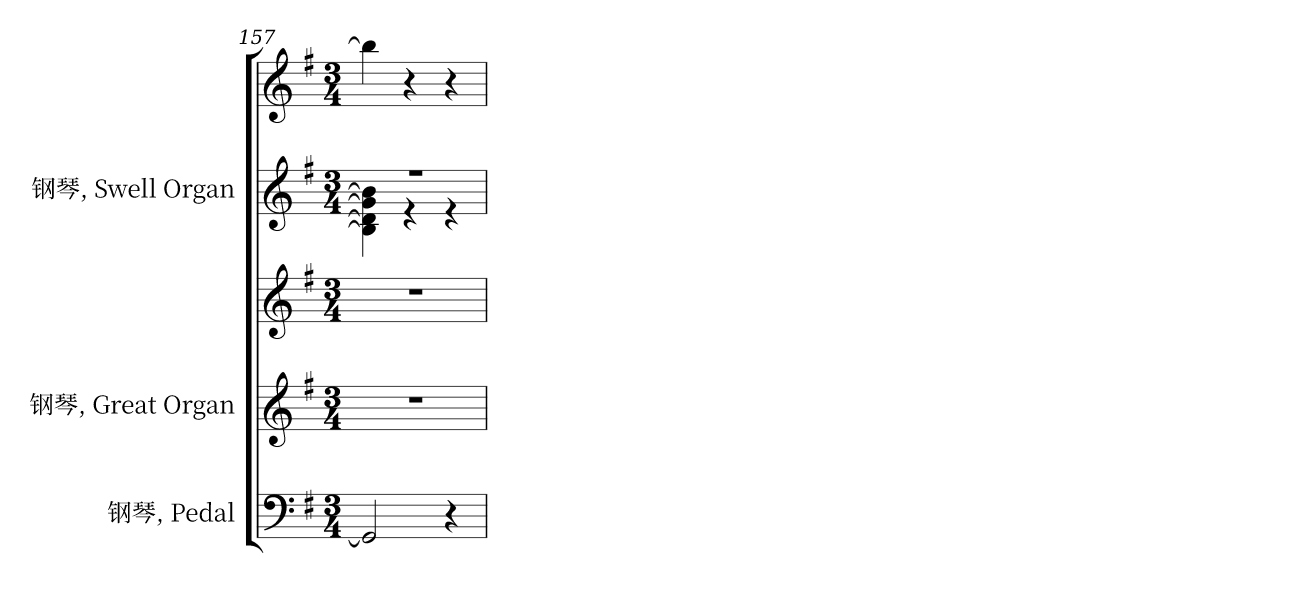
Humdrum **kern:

**kern	**kern	**kern	**kern	**kern
*part3	*part2	*part2	*part1	*part1
*staff5	*staff4	*staff3	*staff2	*staff1
*I"钢琴, Pedal	*I"钢琴, Great Organ	*	*I"钢琴, Swell Organ	*
*clefF4	*clefG2	*clefG2	*clefG2	*clefG2
*k[f#]	*k[f#]	*k[f#]	*k[f#]	*k[f#]
*M3/4	*M3/4	*M3/4	*M3/4	*M3/4
=157	=157	=157	=157	=157
*	*	*	*^	*
2GG/]	2.r	2.r	2.r	4B\] 4d\] 4g\] 4b\]	4bb\]
.	.	.	.	4r	4r
4r	.	.	.	4r	4r
*	*	*	*v	*v	*
=	=	=	=	=
*-	*-	*-	*-	*-
